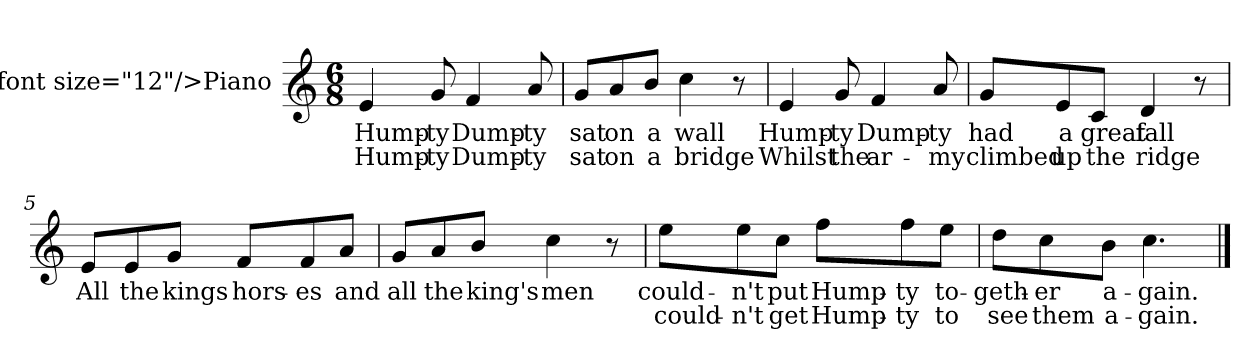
**kern	**text	**text
*part1	*part1	*part1
*staff1	*staff1	*staff1
*I"<font size="12"/>Piano	*	*
*I'<font size="12"/>Pno.	*	*
*clefG2	*	*
*M6/8	*	*
=1	=1	=1
4e	Hump-	Hump-
8g	-ty	-ty
4f	Dump-	Dump-
8a	-ty	-ty
=2	=2	=2
8gL	sat	sat
8a	on	on
8bJ	a	a
4cc	wall	bridge
8r	.	.
=3	=3	=3
4e	Hump-	Whilst
8g	-ty	the
4f	Dump-	ar-
8a	-ty	-my
=4	=4	=4
8gL	had	climbed
8e	a	up
8cJ	great	the
4d	fall	ridge
8r	.	.
=5	=5	=5
8eL	All	.
8e	the	.
8gJ	kings	.
8fL	hors-	.
8f	-es	.
8aJ	and	.
!!LO:LB:g=z
=6	=6	=6
8gL	all	.
8a	the	.
8bJ	king's	.
4cc	men	.
8r	.	.
=7	=7	=7
8eeL	could-	could-
8ee	-n't	-n't
8ccJ	put	get
8ffL	Hump-	Hump-
8ff	-ty	-ty
8eeJ	to-	to
=8	=8	=8
8ddL	-geth-	see
8cc	-er	them
8bJ	a-	a-
4.cc	-gain.	-gain.
==	==	==
*-	*-	*-
